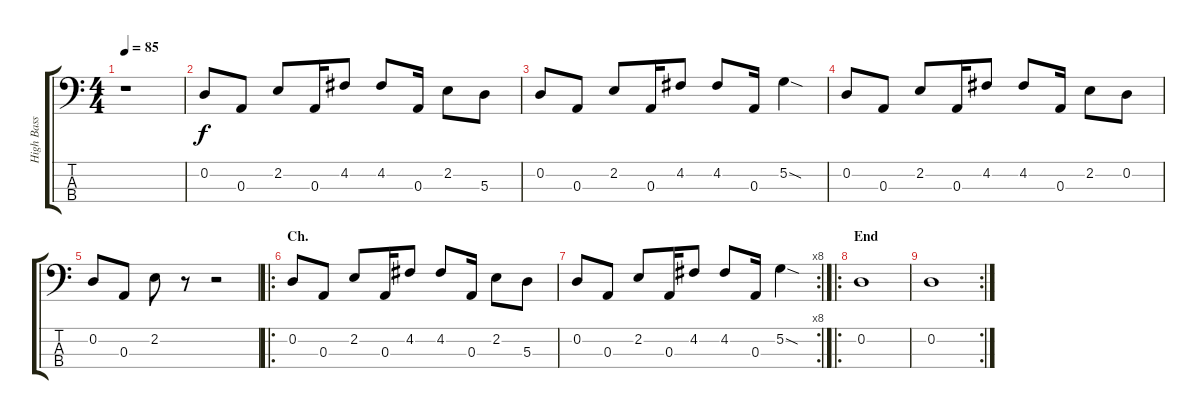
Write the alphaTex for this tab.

\track ("High Bass (normal EADG)" "High Bass ") {instrument electricbassfinger}
\staff {score tabs}
\tuning (G2 D2 A1 E1) {hide}
\ts (4 4)
\tempo 85
\clef f4
\ks c
r.1{dy f} |
0.2.8 0.3.8 2.2.8 0.3.16 4.2.8 4.2.8 0.3.16 2.2.8 5.3.8 |
0.2.8 0.3.8 2.2.8 0.3.16 4.2.8 4.2.8 0.3.16 5.2{sod}.4 |
0.2.8 0.3.8 2.2.8 0.3.16 4.2.8 4.2.8 0.3.16 2.2.8 0.2.8 |
0.2.8 0.3.8 2.2.8 r.8 r.2 |
\ro
\section ("" "Ch.")
0.2.8 0.3.8 2.2.8 0.3.16 4.2.8 4.2.8 0.3.16 2.2.8 5.3.8 |
\rc 8
0.2.8 0.3.8 2.2.8 0.3.16 4.2.8 4.2.8 0.3.16 5.2{sod}.4 |
\ro
\section ("" "End")
0.2.1 |
\rc 2
0.2.1
